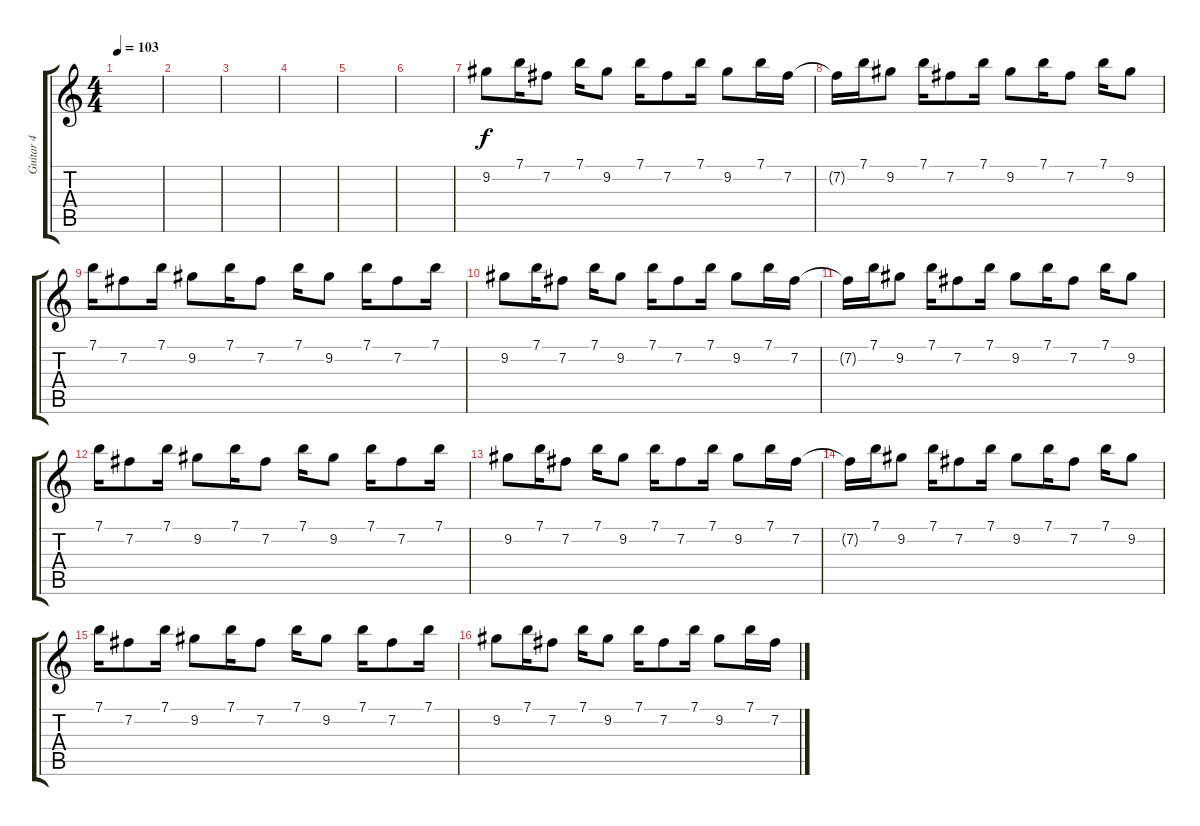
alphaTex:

\track ("Guitar 4" "Guitar 4") {instrument acousticguitarsteel}
\staff {score tabs}
\tuning (E4 B3 G3 D3 A2 E2) {hide}
\ts (4 4)
\tempo 103
\clef g2
\ks c
|
|
|
|
|
|
9.2.8{dy f volume 14} 7.1.16 7.2.8 7.1.16 9.2.8 7.1.16 7.2.8 7.1.16 9.2.8 7.1.16 7.2.16 |
7.2{t}.16 7.1.16 9.2.8 7.1.16 7.2.8 7.1.16 9.2.8 7.1.16 7.2.8 7.1.16 9.2.8 |
7.1.16 7.2.8 7.1.16 9.2.8 7.1.16 7.2.8 7.1.16 9.2.8 7.1.16 7.2.8 7.1.16 |
9.2.8 7.1.16 7.2.8 7.1.16 9.2.8 7.1.16 7.2.8 7.1.16 9.2.8 7.1.16 7.2.16 |
7.2{t}.16 7.1.16 9.2.8 7.1.16 7.2.8 7.1.16 9.2.8 7.1.16 7.2.8 7.1.16 9.2.8 |
7.1.16 7.2.8 7.1.16 9.2.8 7.1.16 7.2.8 7.1.16 9.2.8 7.1.16 7.2.8 7.1.16 |
9.2.8 7.1.16 7.2.8 7.1.16 9.2.8 7.1.16 7.2.8 7.1.16 9.2.8 7.1.16 7.2.16 |
7.2{t}.16 7.1.16 9.2.8 7.1.16 7.2.8 7.1.16 9.2.8 7.1.16 7.2.8 7.1.16 9.2.8 |
7.1.16 7.2.8 7.1.16 9.2.8 7.1.16 7.2.8 7.1.16 9.2.8 7.1.16 7.2.8 7.1.16 |
9.2.8 7.1.16 7.2.8 7.1.16 9.2.8 7.1.16 7.2.8 7.1.16 9.2.8 7.1.16 7.2.16
